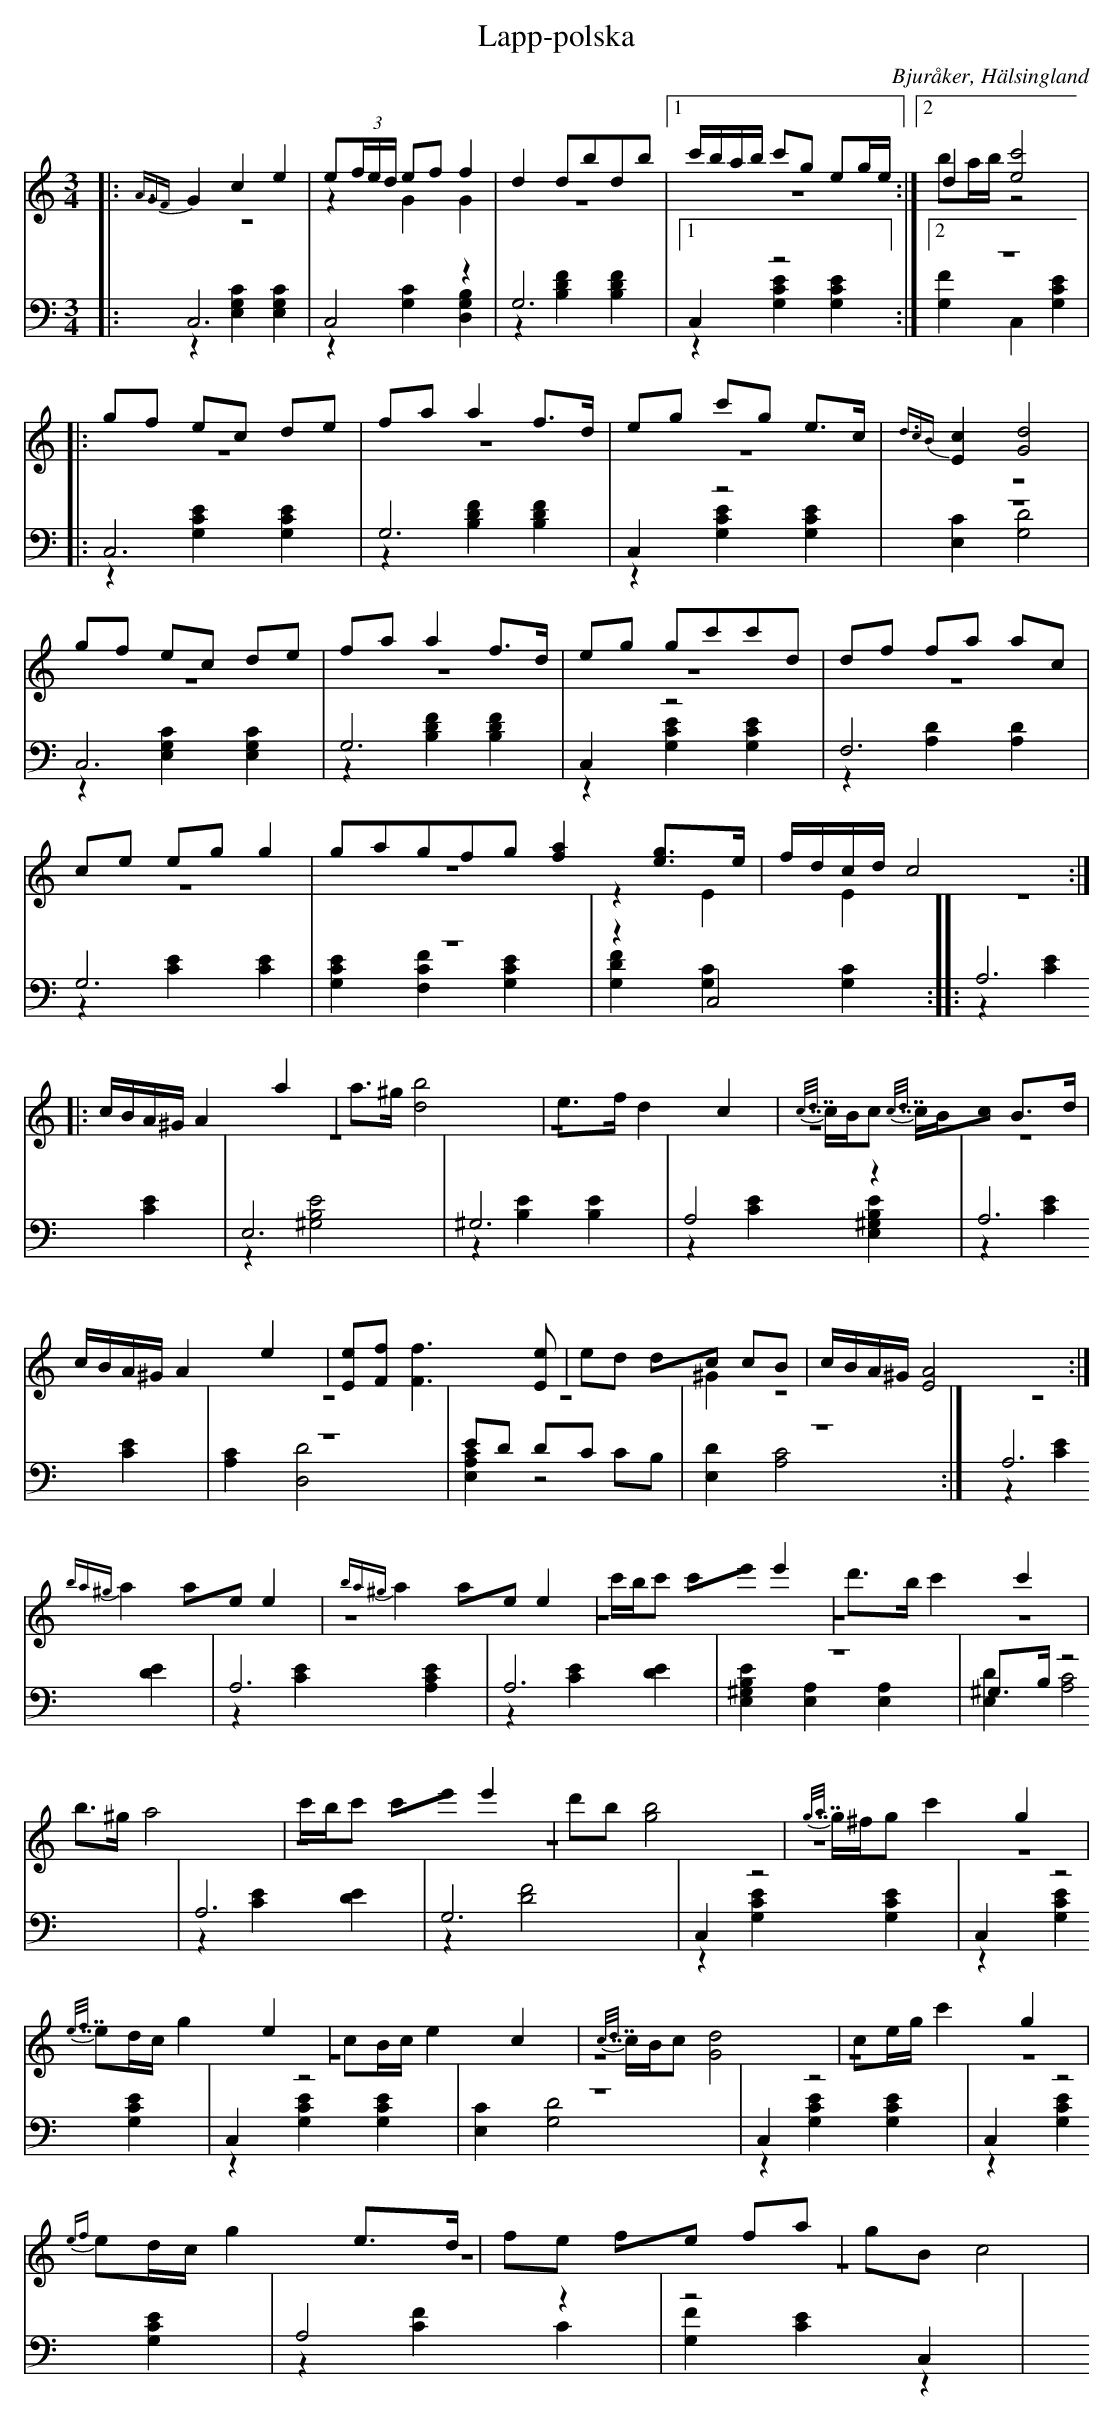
X:1
T: Lapp-polska
O: Bjuråker, Hälsingland
M: 3/4
L: 1/8
K: C
V:1
V:2 merge
V:3
V:4 merge
V:1
|:{A3/2GF}G2 c2 e2|e(3f/e/d/ ef f2|d2 dbdb|1 c'/b/a/b/ c'g eg/e/:|2 d2 [e4c'4]|
|:gf ec de|fa a2 f>d|eg c'g e>c|{d3/2cB}[c2E2] [G4d4]|
gf ec de|fa a2 f>d|eg gc'c'd|df fa ac|
ce eg g2|g2/5a2/5g2/5f2/5g2/5 [f2a2] [eg]>e|f/d/c/d/  c4:|
|:c/B/A/^G/ A2 a2|a>^g [d4b4]|e>f d2 c2|{c7/8d7/8}c/B/c {c7/8d7/8}c/B/c B>d|
c/B/A/^G/ A2 e2|[Ee][Ff] [F3f3] [Ee] |ed dc cB|c/B/A/^G/ [E4A4]:|
{ba^g}a2 ae e2|{ba^g}a2 ae e2|c'/b/c' c'e' e'2  |d'>b c'2 c'2|
 b>^g a4|c'/b/c' c'e' e'2|d'b [g4b4]|{g7/8a7/8}g/^f/g c'2 g2|
{e7/8f7/8}ed/c/ g2 e2|cB/c/ e2 c2|{c7/8d7/8}c/B/c [G4d4]|ce/g/ c'2 g2|
{ef}ed/c/ g2 e>d|fe fe fa|gB c4|
V:2
|:z6|z2 G2 G2|z6|1 z6:|2 ba/b/ z4|
|:z6|z6|z6|z6|
 z6|z6|z6|z6|
z6|z6|z2 E2 E2:|
|:z6|z6|z6|z6|
 z6|z6|z6|^G2 z4:|
|z6|z6|z6|z6|
 z6|z6|z6|z6|
z6|z6|z6|z6|
z6|z6|z6|
V:3  clef=bass
|:C,6|C,4 z2|G,6|1 C,2 z4:|2 z6|
|:C,6|G,6|C,2 z4|z6|
C,6|G,6|C,2 z4|F,6|
G,6|z6|z2 C,4:|
|:A,6|E,6|^G,6|A,4 z2|
A,6|z6|ED DC CB,|z6:|
A,6|A,6|A,6|z6|
 ^G,>B, z4|A,6|G,6|C,2 z4|
C,2 z4|C,2 z4|z6|C,2 z4|
C,2 z4|A,4 z2|z4 C,2|
V:4  clef=bass
|:z2 [E,2G,2C2] [E,2G,2C2]|z2 [G,2C2] [D,2G,2B,2]|z2 [B,2D2F2] [B,2D2F2]|1 z2 [G,2C2E2] [G,2C2E2]:|2 [G,2F2] C,2 [G,2C2E2]|
|:z2 [G,2C2E2] [G,2C2E2]|z2 [B,2D2F2] [B,2D2F2]|z2 [G,2C2E2] [G,2C2E2]|[E,2C2] [G,4D4]|
z2 [E,2G,2C2] [E,2G,2C2]|z2 [B,2D2F2] [B,2D2F2]|z2 [G,2C2E2] [G,2C2E2]|z2 [A,2D2] [A,2D2]|
z2 [C2E2] [C2E2]|[G,2C2E2] [F,2C2F2] [G,2C2E2] |[G,2D2F2] [G,2C2] [G,2C2]:|
|:z2 [C2E2] [C2E2]|z2 [^G,4B,4E4]|z2 [B,2E2] [B,2E2]|z2 [C2E2] [E,2^G,2B,2E2]|
z2 [C2E2] [C2E2]|[A,2C2] [D,4D4]|[E,2A,2C2] z4|[E,2D2] [A,4C4]:|
z2 [C2E2] [D2E2]|z2 [C2E2] [A,2C2E2]|z2 [C2E2] [D2E2]|[E,2^G,2B,2E2] [A,2E,2] [A,2E,2]|
 [E,2D2] [A,4C4]|z2 [C2E2] [D2E2]|z2 [D4F4]|z2 [G,2C2E2] [G,2C2E2]|
z2 [G,2C2E2] [G,2C2E2]|z2 [G,2C2E2] [G,2C2E2]|[E,2C2] [G,4D4]|z2 [G,2C2E2] [G,2C2E2]|
z2 [G,2C2E2] [G,2C2E2]|z2 [C2F2] C2|[G,2F2] [C2E2] z2|
